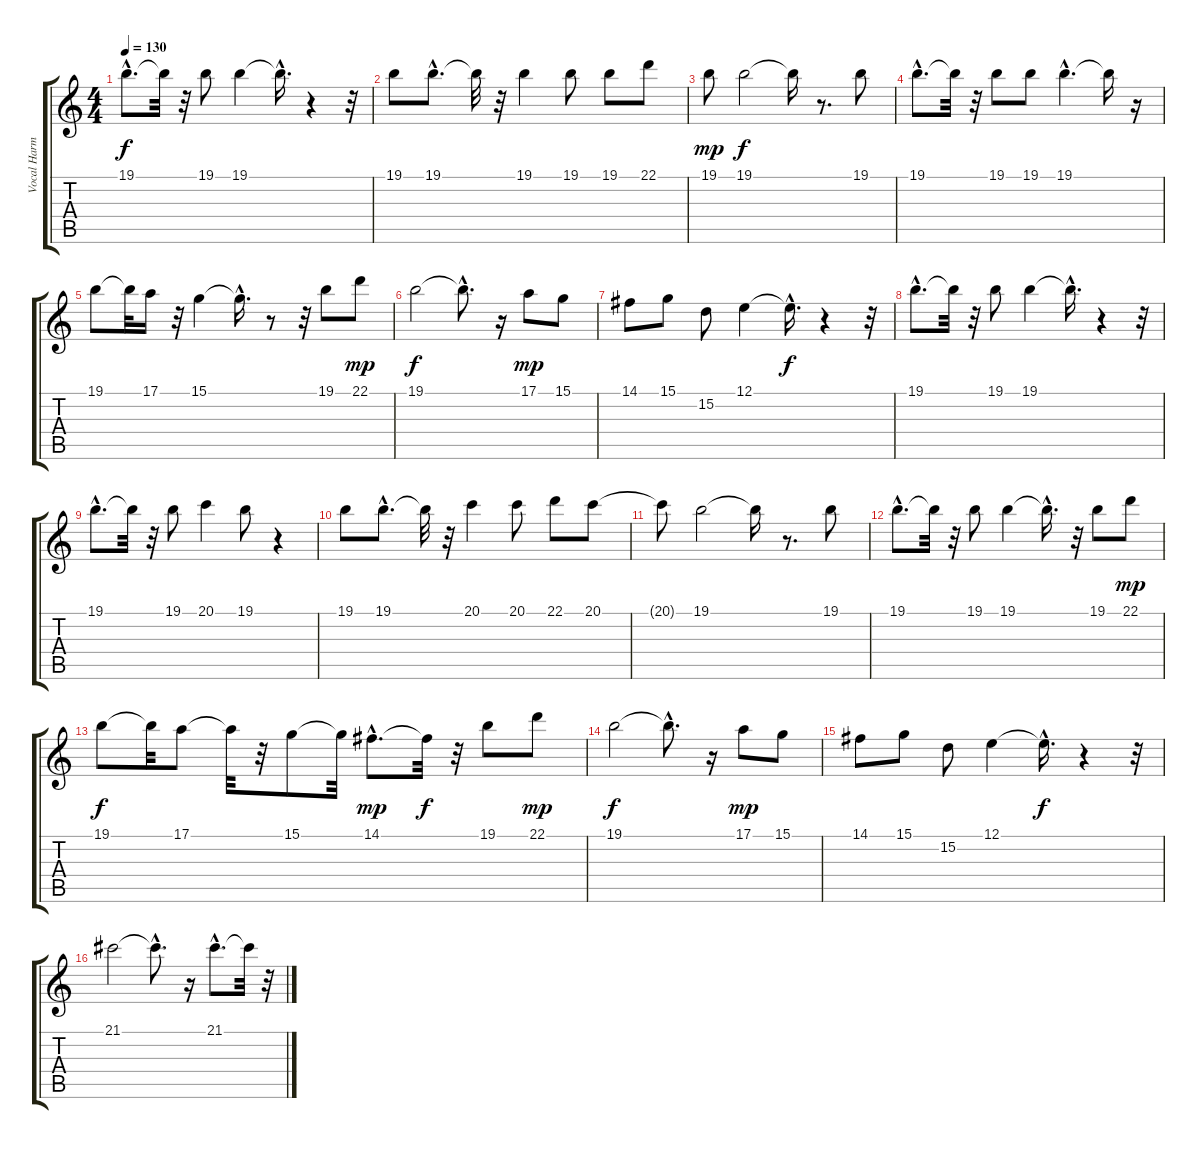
\track ("Vocal Harmony" "Vocal Harm") {instrument fx5brightness}
\staff {score tabs}
\tuning (E4 B3 G3 D3 A2 E2) {hide}
\ts (4 4)
\tempo 130
\clef g2
\ks c
19.1{hac}.8{d dy f} 19.1{t}.32 r.32 19.1.8 19.1.4 19.1{hac t}.16{d} r.4 r.32 |
19.1.8 19.1{hac}.8{d} 19.1{t}.32 r.32 19.1.4 19.1.8 19.1.8 22.1.8 |
19.1.8{dy mp} 19.1.2{dy f} 19.1{t}.16 r.8{d} 19.1.8 |
19.1{hac}.8{d} 19.1{t}.32 r.32 19.1.8 19.1.8 19.1{hac}.4{d} 19.1{t}.16 r.16 |
19.1.8 19.1{t}.32 17.1.16 r.32 15.1.4 15.1{hac t}.16{d} r.8 r.32 19.1.8 22.1.8{dy mp} |
19.1.2{dy f} 19.1{hac t}.8{d} r.16 17.1.8{dy mp} 15.1.8 |
14.1.8 15.1.8 15.2.8 12.1.4 12.1{hac t}.16{d dy f} r.4 r.32 |
19.1{hac}.8{d} 19.1{t}.32 r.32 19.1.8 19.1.4 19.1{hac t}.16{d} r.4 r.32 |
19.1{hac}.8{d} 19.1{t}.32 r.32 19.1.8 20.1.4 19.1.8 r.4 |
19.1.8 19.1{hac}.8{d} 19.1{t}.32 r.32 20.1.4 20.1.8 22.1.8 20.1.8 |
20.1{t}.8 19.1.2 19.1{t}.16 r.8{d} 19.1.8 |
19.1{hac}.8{d} 19.1{t}.32 r.32 19.1.8 19.1.4 19.1{hac t}.16{d} r.32 19.1.8 22.1.8{dy mp} |
19.1.8{dy f} 19.1{t}.32 17.1.8 17.1{t}.32 r.32 15.1.8 15.1{t}.32 14.1{hac}.8{d dy mp} 14.1{t}.32{dy f} r.32 19.1.8 22.1.8{dy mp} |
19.1.2{dy f} 19.1{hac t}.8{d} r.16 17.1.8{dy mp} 15.1.8 |
14.1.8 15.1.8 15.2.8 12.1.4 12.1{hac t}.16{d dy f} r.4 r.32 |
21.1.2 21.1{hac t}.8{d} r.16 21.1{hac}.8{d} 21.1{t}.32 r.32
